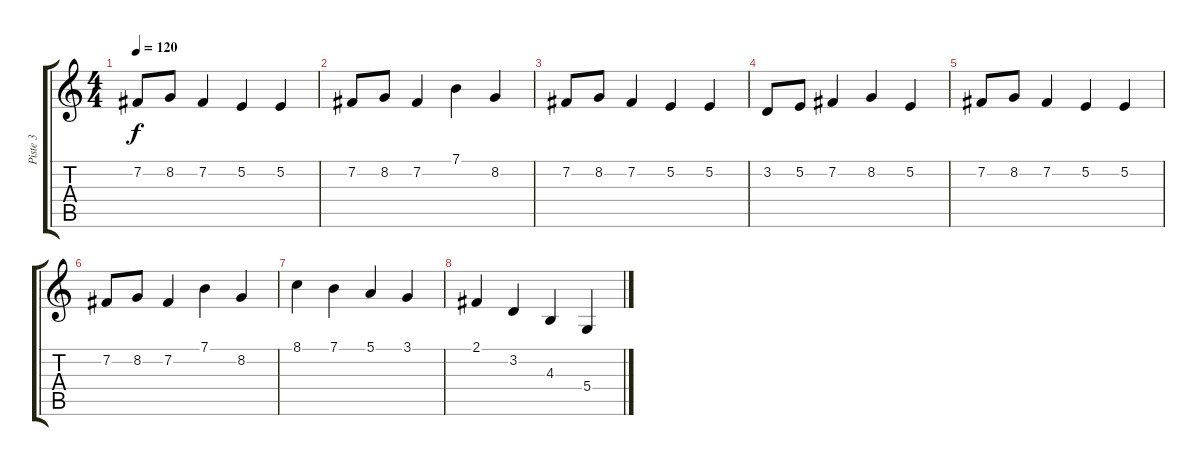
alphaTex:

\track ("Piste 3" "Piste 3") {instrument pad1newage}
\staff {score tabs}
\tuning (E4 B3 G3 D3 A2 E2) {hide}
\ts (4 4)
\tempo 120
\clef g2
\ks c
7.2.8{dy f} 8.2.8 7.2.4 5.2.4 5.2.4 |
7.2.8 8.2.8 7.2.4 7.1.4 8.2.4 |
7.2.8 8.2.8 7.2.4 5.2.4 5.2.4 |
3.2.8 5.2.8 7.2.4 8.2.4 5.2.4 |
7.2.8 8.2.8 7.2.4 5.2.4 5.2.4 |
7.2.8 8.2.8 7.2.4 7.1.4 8.2.4 |
8.1.4 7.1.4 5.1.4 3.1.4 |
2.1.4 3.2.4 4.3.4 5.4.4
